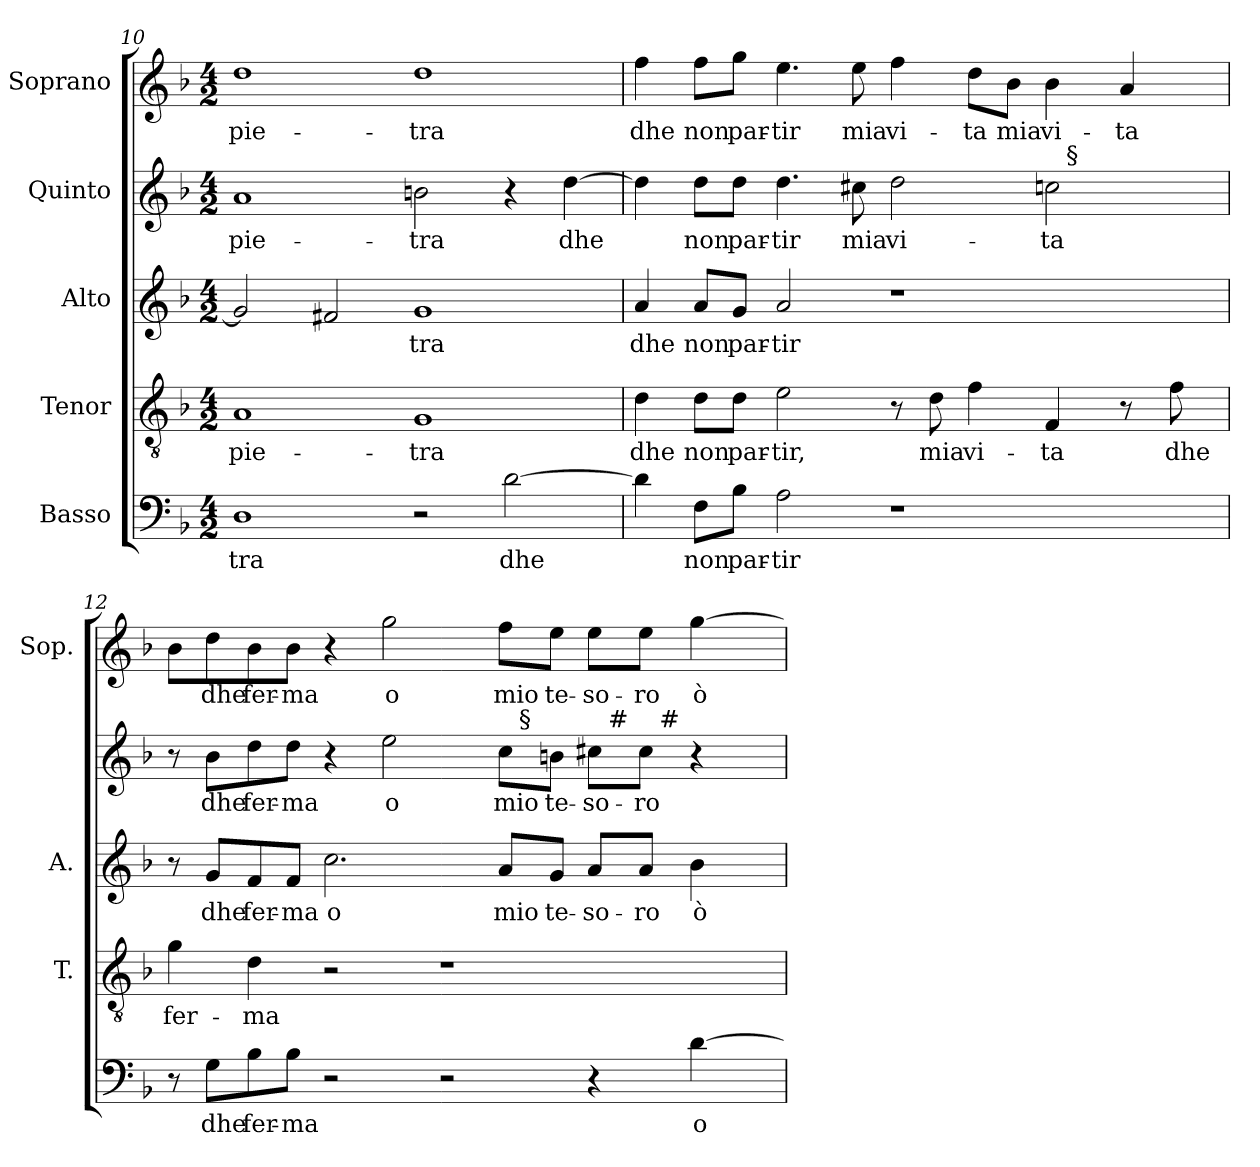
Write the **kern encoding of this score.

**kern	**text	**kern	**text	**kern	**text	**kern	**text	**kern	**text
*part5	*part5	*part4	*part4	*part3	*part3	*part2	*part2	*part1	*part1
*staff5	*staff5	*staff4	*staff4	*staff3	*staff3	*staff2	*staff2	*staff1	*staff1
*I"Basso	*	*I"Tenor	*	*I"Alto	*	*I"Quinto	*	*I"Soprano	*
*	*	*I'T.	*	*I'A.	*	*	*	*I'Sop.	*
*clefF4	*	*clefGv2	*	*clefG2	*	*clefG2	*	*clefG2	*
*	*	*ITrd7c12	*	*	*	*	*	*	*
*k[b-]	*	*k[b-]	*	*k[b-]	*	*k[b-]	*	*k[b-]	*
*F:	*	*F:	*	*F:	*	*F:	*	*F:	*
*M4/2	*	*M4/2	*	*M4/2	*	*M4/2	*	*M4/2	*
=10	=10	=10	=10	=10	=10	=10	=10	=10	=10
!	!LO:LY:b:color=#000000	!	!	!	!	!	!	!	!
!	!	!	!LO:LY:b:color=#000000	!	!	!	!	!	!
!	!	!	!	!	!	!	!LO:LY:b:color=#000000	!	!
!	!	!	!	!	!	!	!	!	!LO:LY:b:color=#000000
1Di	-tra	1AAi	pie-	2gi/]	.	1ai	pie-	1ddi	pie-
.	.	.	.	2f#Xi/	.	.	.	.	.
!	!	!	!LO:LY:b:color=#000000	!	!	!	!	!	!
!	!	!	!	!	!LO:LY:b:color=#000000	!	!	!	!
!	!	!	!	!	!	!	!LO:LY:b:color=#000000	!	!
!	!	!	!	!	!	!	!	!	!LO:LY:b:color=#000000
2r	.	1GGi	-tra	1gi	-tra	2bni\	-tra	1ddi	-tra
!	!LO:LY:b:color=#000000	!	!	!	!	!	!	!	!
[>2di\	dhe	.	.	.	.	4r	.	.	.
!	!	!	!	!	!	!	!LO:LY:b:color=#000000	!	!
.	.	.	.	.	.	[>4ddi\	dhe	.	.
!!LO:PB:g=z
=11	=11	=11	=11	=11	=11	=11	=11	=11	=11
!	!	!	!LO:LY:b:color=#000000	!	!	!	!	!	!
!	!	!	!	!	!LO:LY:b:color=#000000	!	!	!	!
!	!	!	!	!	!	!	!	!	!LO:LY:b:color=#000000
*	*	*	*	*	*	*^	*	*	*
4di\]	.	4Di\	dhe	4ai/	dhe	4ddi\]	1ryy	.	4ffi\	dhe
!	!LO:LY:b:color=#000000	!	!	!	!	!	!	!	!	!
!	!	!	!LO:LY:b:color=#000000	!	!	!	!	!	!	!
!	!	!	!	!	!LO:LY:b:color=#000000	!	!	!	!	!
!	!	!	!	!	!	!	!	!LO:LY:b:color=#000000	!	!
!	!	!	!	!	!	!	!	!	!	!LO:LY:b:color=#000000
8Fi\L	non	8Di\L	non	8ai/L	non	8ddi\L	.	non	8ffi\L	non
!	!LO:LY:b:color=#000000	!	!	!	!	!	!	!	!	!
!	!	!	!LO:LY:b:color=#000000	!	!	!	!	!	!	!
!	!	!	!	!	!LO:LY:b:color=#000000	!	!	!	!	!
!	!	!	!	!	!	!	!	!LO:LY:b:color=#000000	!	!
!	!	!	!	!	!	!	!	!	!	!LO:LY:b:color=#000000
8B-i\J	par-	8Di\J	par-	8gi/J	par-	8ddi\J	.	par-	8ggi\J	par-
!	!LO:LY:b:color=#000000	!	!	!	!	!	!	!	!	!
!	!	!	!LO:LY:b:color=#000000	!	!	!	!	!	!	!
!	!	!	!	!	!LO:LY:b:color=#000000	!	!	!	!	!
!	!	!	!	!	!	!	!	!LO:LY:b:color=#000000	!	!
!	!	!	!	!	!	!	!	!	!	!LO:LY:b:color=#000000
2Ai\	-tir	2Ei\	-tir,	2ai/	-tir	4.ddi\	.	-tir	4.eei\	-tir
!	!	!	!	!	!	!	!	!LO:LY:b:color=#000000	!	!
!	!	!	!	!	!	!	!	!	!	!LO:LY:b:color=#000000
.	.	.	.	.	.	8cc#Xi\	.	mia	8eei\	mia
!	!	!	!	!	!	!	!	!LO:LY:b:color=#000000	!	!
!	!	!	!	!	!	!	!	!	!	!LO:LY:b:color=#000000
1r	.	8r	.	1r	.	2ddi\	2ryy	vi-	4ffi\	vi-
!	!	!	!LO:LY:b:color=#000000	!	!	!	!	!	!	!
.	.	8Di\	mia	.	.	.	.	.	.	.
!	!	!	!LO:LY:b:color=#000000	!	!	!	!	!	!	!
!	!	!	!	!	!	!	!	!	!	!LO:LY:b:color=#000000
.	.	4Fi\	vi-	.	.	.	.	.	8ddi\L	-ta
!	!	!	!	!	!	!	!	!	!	!LO:LY:b:color=#000000
.	.	.	.	.	.	.	.	.	8b-i\J	mia
!	!	!	!LO:LY:b:color=#000000	!	!	!	!	!	!	!
!	!	!	!	!	!	!	!	!LO:LY:b:color=#000000	!	!
!	!	!	!	!	!	!	!	!	!	!LO:LY:b:color=#000000
.	.	4FFi/	-ta	.	.	2cci\	32ryy	-ta	4b-i\	vi-
.	.	.	.	.	.	.	256ryy	.	.	.
!	!	!	!	!	!	!	!LO:TX:a:t=§	!	!	!
.	.	.	.	.	.	.	4ryy	.	.	.
!	!	!	!	!	!	!	!	!	!	!LO:LY:b:color=#000000
.	.	8r	.	.	.	.	.	.	4ai/	-ta
.	.	.	.	.	.	.	8ryy	.	.	.
!	!	!	!LO:LY:b:color=#000000	!	!	!	!	!	!	!
.	.	8Fi\	dhe	.	.	.	.	.	.	.
.	.	.	.	.	.	.	16ryy	.	.	.
.	.	.	.	.	.	.	64..ryy	.	.	.
*	*	*	*	*	*	*v	*v	*	*	*
=12	=12	=12	=12	=12	=12	=12	=12	=12	=12
*	*	*	*	*	*	*^	*	*	*
!	!	!	!LO:LY:b:color=#000000	!	!	!	!	!	!	!
*	*	*	*	*	*	*^	*^	*	*	*
8r	.	4Gi\	fer-	8r	.	8r	1ryy	1ryy	1ryy	.	8b-i\L	.
!	!LO:LY:b:color=#000000	!	!	!	!	!	!	!	!	!	!	!
!	!	!	!	!	!LO:LY:b:color=#000000	!	!	!	!	!	!	!
!	!	!	!	!	!	!	!	!	!	!LO:LY:b:color=#000000	!	!
!	!	!	!	!	!	!	!	!	!	!	!	!LO:LY:b:color=#000000
8Gi\L	dhe	.	.	8gi/L	dhe	8b-i\L	.	.	.	dhe	8ddi\	dhe
!	!LO:LY:b:color=#000000	!	!	!	!	!	!	!	!	!	!	!
!	!	!	!LO:LY:b:color=#000000	!	!	!	!	!	!	!	!	!
!	!	!	!	!	!LO:LY:b:color=#000000	!	!	!	!	!	!	!
!	!	!	!	!	!	!	!	!	!	!LO:LY:b:color=#000000	!	!
!	!	!	!	!	!	!	!	!	!	!	!	!LO:LY:b:color=#000000
8B-i\	fer-	4Di\	-ma	8fi/	fer-	8ddi\	.	.	.	fer-	8b-i\	fer-
!	!LO:LY:b:color=#000000	!	!	!	!	!	!	!	!	!	!	!
!	!	!	!	!	!LO:LY:b:color=#000000	!	!	!	!	!	!	!
!	!	!	!	!	!	!	!	!	!	!LO:LY:b:color=#000000	!	!
!	!	!	!	!	!	!	!	!	!	!	!	!LO:LY:b:color=#000000
8B-i\J	-ma	.	.	8fi/J	-ma	8ddi\J	.	.	.	-ma	8b-i\J	-ma
!	!	!	!	!	!LO:LY:b:color=#000000	!	!	!	!	!	!	!
2r	.	2r	.	2.cci\	o	4r	.	.	.	.	4r	.
!	!	!	!	!	!	!	!	!	!	!LO:LY:b:color=#000000	!	!
!	!	!	!	!	!	!	!	!	!	!	!	!LO:LY:b:color=#000000
.	.	.	.	.	.	2eei\	.	.	.	o	2ggi\	o
2r	.	1r	.	.	.	.	4ryy	2ryy	2ryy	.	.	.
!	!	!	!	!	!LO:LY:b:color=#000000	!	!	!	!	!	!	!
!	!	!	!	!	!	!	!	!	!	!LO:LY:b:color=#000000	!	!
!	!	!	!	!	!	!	!	!	!	!	!	!LO:LY:b:color=#000000
.	.	.	.	8ai/L	mio	8cci\L	32ryy	.	.	mio	8ffi\L	mio
.	.	.	.	.	.	.	256ryy	.	.	.	.	.
!	!	!	!	!	!	!	!LO:TX:a:t=§	!	!	!	!	!
.	.	.	.	.	.	.	2ryy	.	.	.	.	.
!	!	!	!	!	!LO:LY:b:color=#000000	!	!	!	!	!	!	!
!	!	!	!	!	!	!	!	!	!	!LO:LY:b:color=#000000	!	!
!	!	!	!	!	!	!	!	!	!	!	!	!LO:LY:b:color=#000000
.	.	.	.	8gi/J	te-	8bni\J	.	.	.	te-	8eei\J	te-
!	!	!	!	!	!LO:LY:b:color=#000000	!	!	!	!	!	!	!
!	!	!	!	!	!	!	!	!	!	!LO:LY:b:color=#000000	!	!
!	!	!	!	!	!	!	!	!	!	!	!	!LO:LY:b:color=#000000
4r	.	.	.	8ai/L	-so-	8cc#i\L	.	32ryy	8ryy	-so-	8eei\L	-so-
.	.	.	.	.	.	.	.	256ryy	.	.	.	.
!	!	!	!	!	!	!	!	!LO:TX:a:t=#	!	!	!	!
.	.	.	.	.	.	.	.	4ryy	.	.	.	.
!	!	!	!	!	!LO:LY:b:color=#000000	!	!	!	!	!	!	!
!	!	!	!	!	!	!	!	!	!	!LO:LY:b:color=#000000	!	!
!	!	!	!	!	!	!	!	!	!	!	!	!LO:LY:b:color=#000000
.	.	.	.	8ai/J	-ro	8cc#i\J	.	.	32ryy	-ro	8eei\J	-ro
.	.	.	.	.	.	.	.	.	256ryy	.	.	.
!	!	!	!	!	!	!	!	!	!LO:TX:a:t=#	!	!	!
.	.	.	.	.	.	.	.	.	4ryy	.	.	.
!	!LO:LY:b:color=#000000	!	!	!	!	!	!	!	!	!	!	!
!	!	!	!	!	!LO:LY:b:color=#000000	!	!	!	!	!	!	!
!	!	!	!	!	!	!	!	!	!	!	!	!LO:LY:b:color=#000000
[>4di\	o	.	.	4b-i\	ò	4r	.	.	.	.	[>4ggi\	ò
.	.	.	.	.	.	.	8ryy	8ryy	.	.	.	.
.	.	.	.	.	.	.	16ryy	16ryy	16ryy	.	.	.
.	.	.	.	.	.	.	64..ryy	64..ryy	64..ryy	.	.	.
*	*	*	*	*	*	*v	*v	*v	*v	*	*	*
=	=	=	=	=	=	=	=	=	=
*-	*-	*-	*-	*-	*-	*-	*-	*-	*-
